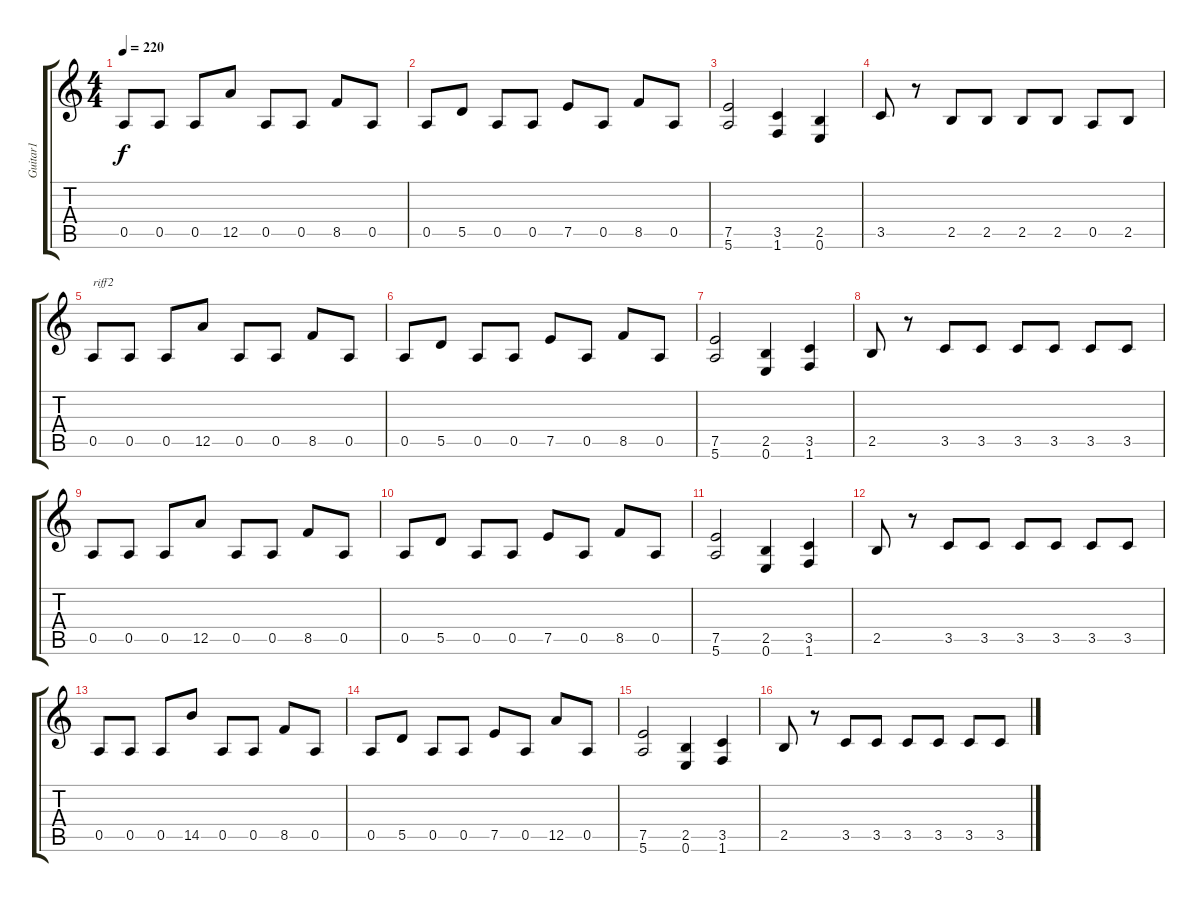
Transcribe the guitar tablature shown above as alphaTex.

\track ("Guitar1" "Guitar1") {instrument distortionguitar}
\staff {score tabs}
\tuning (E4 B3 G3 D3 A2 E2) {hide}
\ts (4 4)
\tempo 220
\clef g2
\ks c
0.5.8{dy f} 0.5.8 0.5.8 12.5.8 0.5.8 0.5.8 8.5.8 0.5.8 |
0.5.8 5.5.8 0.5.8 0.5.8 7.5.8 0.5.8 8.5.8 0.5.8 |
(7.5 5.6).2 (3.5 1.6).4 (2.5 0.6).4 |
3.5.8 r.8 2.5.8 2.5.8 2.5.8 2.5.8 0.5.8 2.5.8 |
0.5.8{txt "riff2"} 0.5.8 0.5.8 12.5.8 0.5.8 0.5.8 8.5.8 0.5.8 |
0.5.8 5.5.8 0.5.8 0.5.8 7.5.8 0.5.8 8.5.8 0.5.8 |
(7.5 5.6).2 (2.5 0.6).4 (3.5 1.6).4 |
2.5.8 r.8 3.5.8 3.5.8 3.5.8 3.5.8 3.5.8 3.5.8 |
0.5.8 0.5.8 0.5.8 12.5.8 0.5.8 0.5.8 8.5.8 0.5.8 |
0.5.8 5.5.8 0.5.8 0.5.8 7.5.8 0.5.8 8.5.8 0.5.8 |
(7.5 5.6).2 (2.5 0.6).4 (3.5 1.6).4 |
2.5.8 r.8 3.5.8 3.5.8 3.5.8 3.5.8 3.5.8 3.5.8 |
0.5.8 0.5.8 0.5.8 14.5.8 0.5.8 0.5.8 8.5.8 0.5.8 |
0.5.8 5.5.8 0.5.8 0.5.8 7.5.8 0.5.8 12.5.8 0.5.8 |
(7.5 5.6).2 (2.5 0.6).4 (3.5 1.6).4 |
2.5.8 r.8 3.5.8 3.5.8 3.5.8 3.5.8 3.5.8 3.5.8
